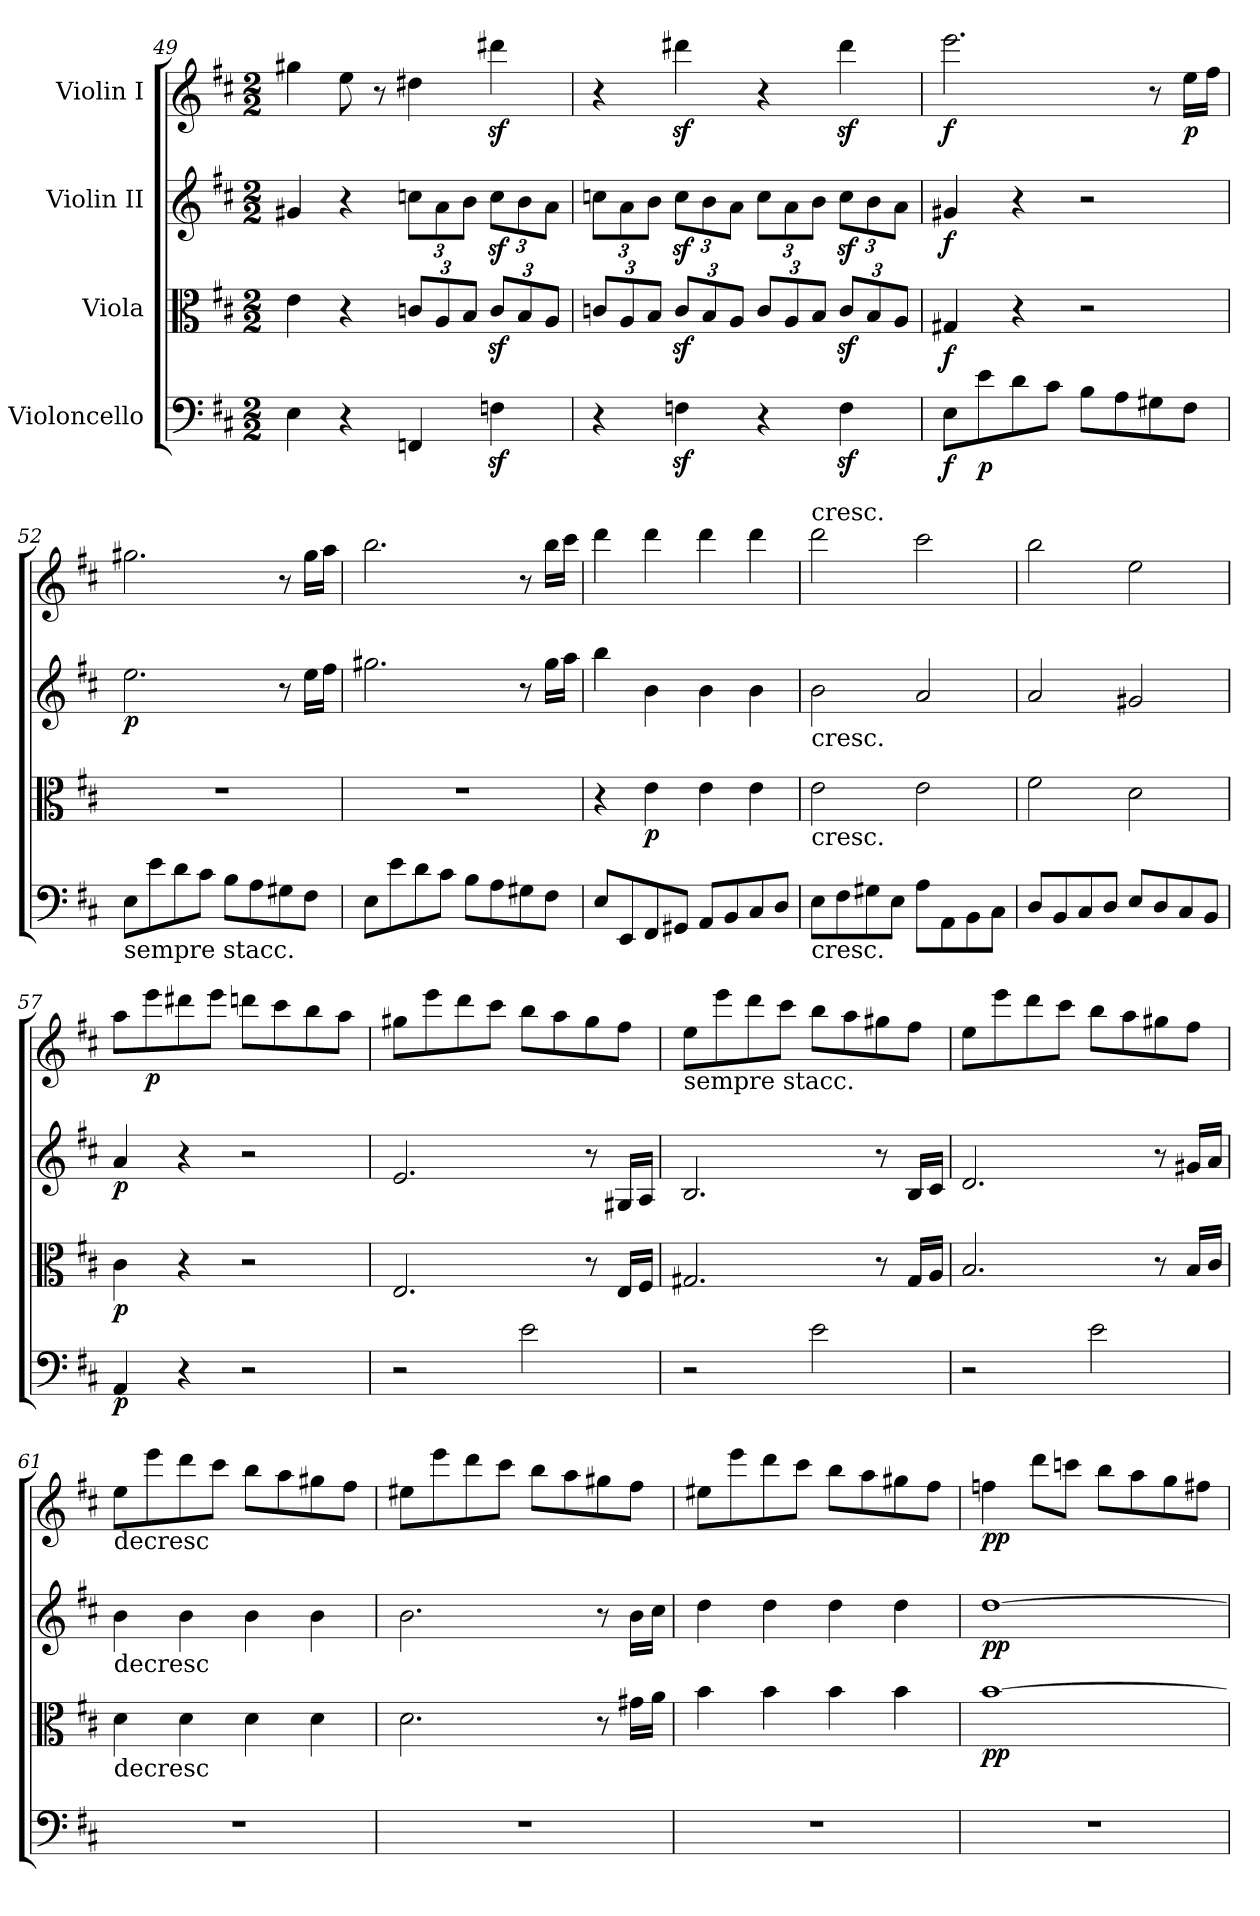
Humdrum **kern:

**kern	**dynam	**kern	**dynam	**kern	**dynam	**kern	**dynam
*part4	*part4	*part3	*part3	*part2	*part2	*part1	*part1
*staff4	*staff4	*staff3	*staff3	*staff2	*staff2	*staff1	*staff1
*I"Violoncello	*	*I"Viola	*	*I"Violin II	*	*I"Violin I	*
*clefF4	*	*clefC3	*	*clefG2	*	*clefG2	*
*k[f#c#]	*	*k[f#c#]	*	*k[f#c#]	*	*k[f#c#]	*
*M2/2	*	*M2/2	*	*M2/2	*	*M2/2	*
=49	=49	=49	=49	=49	=49	=49	=49
4E\	.	4e\	.	4g#X/	.	4gg#X\	.
4r	.	4r	.	4r	.	8ee\	.
.	.	.	.	.	.	8r	.
*	*	*Xbrackettup	*	*Xbrackettup	*	*	*
4FFn/	.	12cn/L	.	12ccn\L	.	4dd#X\	.
.	.	12A/	.	12a\	.	.	.
.	.	12B/J	.	12b\J	.	.	.
4Fnz<\	.	12cz</L	.	12ccz<\L	.	4ddd#Xz<\	.
.	.	12B/	.	12b\	.	.	.
.	.	12A/J	.	12a\J	.	.	.
=50	=50	=50	=50	=50	=50	=50	=50
4r	.	12cn/L	.	12ccn\L	.	4r	.
.	.	12A/	.	12a\	.	.	.
.	.	12B/J	.	12b\J	.	.	.
4Fnz<\	.	12cz</L	.	12ccz<\L	.	4ddd#Xz<\	.
.	.	12B/	.	12b\	.	.	.
.	.	12A/J	.	12a\J	.	.	.
4r	.	12c/L	.	12cc\L	.	4r	.
.	.	12A/	.	12a\	.	.	.
.	.	12B/J	.	12b\J	.	.	.
4Fz<\	.	12cz</L	.	12ccz<\L	.	4ddd#z<\	.
.	.	12B/	.	12b\	.	.	.
.	.	12A/J	.	12a\J	.	.	.
=51	=51	=51	=51	=51	=51	=51	=51
!	!LO:DY:b	!	!LO:DY:b	!	!LO:DY:b	!	!LO:DY:b
8E\L	f	4G#X/	f	4g#X/	f	2.eee\	f
!	!LO:DY:b	!	!	!	!	!	!
8e\	p	.	.	.	.	.	.
8d\	.	4r	.	4r	.	.	.
8c#\J	.	.	.	.	.	.	.
8B\L	.	2r	.	2r	.	.	.
8A\	.	.	.	.	.	.	.
8G#X\	.	.	.	.	.	8r	.
!	!	!	!	!	!	!	!LO:DY:b
8F#\J	.	.	.	.	.	16ee\LL	p
.	.	.	.	.	.	16ff#\JJ	.
=52	=52	=52	=52	=52	=52	=52	=52
!LO:TX:b:t=sempre stacc.	!	!	!	!	!	!	!
!	!	!	!	!	!LO:DY:b	!	!
8E\L	.	1r	.	2.ee\	p	2.gg#X\	.
8e\	.	.	.	.	.	.	.
8d\	.	.	.	.	.	.	.
8c#\J	.	.	.	.	.	.	.
8B\L	.	.	.	.	.	.	.
8A\	.	.	.	.	.	.	.
8G#X\	.	.	.	8r	.	8r	.
8F#\J	.	.	.	16ee\LL	.	16gg#\LL	.
.	.	.	.	16ff#\JJ	.	16aa\JJ	.
=53	=53	=53	=53	=53	=53	=53	=53
8E\L	.	1r	.	2.gg#X\	.	2.bb\	.
8e\	.	.	.	.	.	.	.
8d\	.	.	.	.	.	.	.
8c#\J	.	.	.	.	.	.	.
8B\L	.	.	.	.	.	.	.
8A\	.	.	.	.	.	.	.
8G#X\	.	.	.	8r	.	8r	.
8F#\J	.	.	.	16gg#\LL	.	16bb\LL	.
.	.	.	.	16aa\JJ	.	16ccc#\JJ	.
=54	=54	=54	=54	=54	=54	=54	=54
8E/L	.	4r	.	4bb\	.	4ddd\	.
8EE/	.	.	.	.	.	.	.
!	!	!	!LO:DY:b	!	!	!	!
8FF#/	.	4e\	p	4b\	.	4ddd\	.
8GG#X/J	.	.	.	.	.	.	.
8AA/L	.	4e\	.	4b\	.	4ddd\	.
8BB/	.	.	.	.	.	.	.
8C#/	.	4e\	.	4b\	.	4ddd\	.
8D/J	.	.	.	.	.	.	.
=55	=55	=55	=55	=55	=55	=55	=55
!	!	!	!	!	!	!LO:TX:a:t=cresc.	!
!	!	!	!	!LO:TX:b:t=cresc.	!	!	!
!	!	!LO:TX:b:t=cresc.	!	!	!	!	!
!LO:TX:b:t=cresc.	!	!	!	!	!	!	!
8E\L	.	2e\	.	2b\	.	2ddd\	.
8F#\	.	.	.	.	.	.	.
8G#X\	.	.	.	.	.	.	.
8E\J	.	.	.	.	.	.	.
8A\L	.	2e\	.	2a/	.	2ccc#\	.
8AA\	.	.	.	.	.	.	.
8BB\	.	.	.	.	.	.	.
8C#\J	.	.	.	.	.	.	.
=56	=56	=56	=56	=56	=56	=56	=56
8D/L	.	2f#\	.	2a/	.	2bb\	.
8BB/	.	.	.	.	.	.	.
8C#/	.	.	.	.	.	.	.
8D/J	.	.	.	.	.	.	.
8E/L	.	2d\	.	2g#X/	.	2ee\	.
8D/	.	.	.	.	.	.	.
8C#/	.	.	.	.	.	.	.
8BB/J	.	.	.	.	.	.	.
=57	=57	=57	=57	=57	=57	=57	=57
!	!LO:DY:b	!	!LO:DY:b	!	!LO:DY:b	!	!
4AA/	p	4c#\	p	4a/	p	8aa\L	.
!	!	!	!	!	!	!	!LO:DY:b
.	.	.	.	.	.	8eee\	p
4r	.	4r	.	4r	.	8ddd#X\	.
.	.	.	.	.	.	8eee\J	.
2r	.	2r	.	2r	.	8dddn\L	.
.	.	.	.	.	.	8ccc#\	.
.	.	.	.	.	.	8bb\	.
.	.	.	.	.	.	8aa\J	.
=58	=58	=58	=58	=58	=58	=58	=58
2r	.	2.E/	.	2.e/	.	8gg#X\L	.
.	.	.	.	.	.	8eee\	.
.	.	.	.	.	.	8ddd\	.
.	.	.	.	.	.	8ccc#\J	.
2e\	.	.	.	.	.	8bb\L	.
.	.	.	.	.	.	8aa\	.
.	.	8r	.	8r	.	8gg#\	.
.	.	16E/LL	.	16G#X/LL	.	8ff#\J	.
.	.	16F#/JJ	.	16A/JJ	.	.	.
=59	=59	=59	=59	=59	=59	=59	=59
!	!	!	!	!	!	!LO:TX:b:t=sempre stacc.	!
2r	.	2.G#X/	.	2.B/	.	8ee\L	.
.	.	.	.	.	.	8eee\	.
.	.	.	.	.	.	8ddd\	.
.	.	.	.	.	.	8ccc#\J	.
2e\	.	.	.	.	.	8bb\L	.
.	.	.	.	.	.	8aa\	.
.	.	8r	.	8r	.	8gg#X\	.
.	.	16G#/LL	.	16B/LL	.	8ff#\J	.
.	.	16A/JJ	.	16c#/JJ	.	.	.
=60	=60	=60	=60	=60	=60	=60	=60
2r	.	2.B/	.	2.d/	.	8ee\L	.
.	.	.	.	.	.	8eee\	.
.	.	.	.	.	.	8ddd\	.
.	.	.	.	.	.	8ccc#\J	.
2e\	.	.	.	.	.	8bb\L	.
.	.	.	.	.	.	8aa\	.
.	.	8r	.	8r	.	8gg#X\	.
.	.	16B/LL	.	16g#X/LL	.	8ff#\J	.
.	.	16c#/JJ	.	16a/JJ	.	.	.
=61	=61	=61	=61	=61	=61	=61	=61
!	!	!	!	!	!	!LO:TX:b:t=decresc	!
!	!	!	!	!LO:TX:b:t=decresc	!	!	!
!	!	!LO:TX:b:t=decresc	!	!	!	!	!
1r	.	4d\	.	4b\	.	8ee\L	.
.	.	.	.	.	.	8eee\	.
.	.	4d\	.	4b\	.	8ddd\	.
.	.	.	.	.	.	8ccc#\J	.
.	.	4d\	.	4b\	.	8bb\L	.
.	.	.	.	.	.	8aa\	.
.	.	4d\	.	4b\	.	8gg#X\	.
.	.	.	.	.	.	8ff#\J	.
=62	=62	=62	=62	=62	=62	=62	=62
1r	.	2.d\	.	2.b\	.	8ee#X\L	.
.	.	.	.	.	.	8eee\	.
.	.	.	.	.	.	8ddd\	.
.	.	.	.	.	.	8ccc#\J	.
.	.	.	.	.	.	8bb\L	.
.	.	.	.	.	.	8aa\	.
.	.	8r	.	8r	.	8gg#X\	.
.	.	16g#X\LL	.	16b\LL	.	8ff#\J	.
.	.	16a\JJ	.	16cc#\JJ	.	.	.
=63	=63	=63	=63	=63	=63	=63	=63
1r	.	4b\	.	4dd\	.	8ee#X\L	.
.	.	.	.	.	.	8eee\	.
.	.	4b\	.	4dd\	.	8ddd\	.
.	.	.	.	.	.	8ccc#\J	.
.	.	4b\	.	4dd\	.	8bb\L	.
.	.	.	.	.	.	8aa\	.
.	.	4b\	.	4dd\	.	8gg#X\	.
.	.	.	.	.	.	8ff#\J	.
=64	=64	=64	=64	=64	=64	=64	=64
!	!	!	!LO:DY:b	!	!LO:DY:b	!	!LO:DY:b
1r	.	[1b	pp	[1dd	pp	4ffn\	pp
.	.	.	.	.	.	8ddd\L	.
.	.	.	.	.	.	8cccn\J	.
.	.	.	.	.	.	8bb\L	.
.	.	.	.	.	.	8aa\	.
.	.	.	.	.	.	8gg\	.
.	.	.	.	.	.	8ff#X\J	.
=	=	=	=	=	=	=	=
*-	*-	*-	*-	*-	*-	*-	*-
